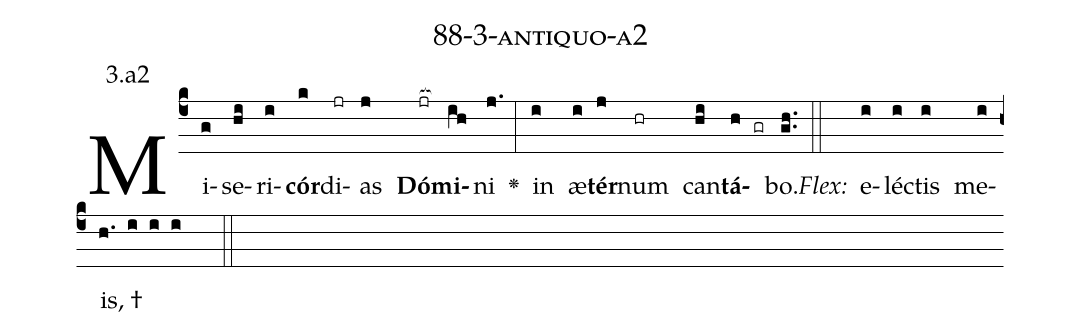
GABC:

name: 88-3-antiquo-a2;
annotation: 3.a2;
%%
(c4)Mi(g)se(hi)ri(i)<b>cór</b>(k)di(jr)as(j) <b>Dó</b>(jr[ocb:1{])<b>mi</b>(ih[ocb:0}])ni(j.) <v>\greheightstar</v>(:) in(i) æ(i)<b>tér</b>(j)num(hr) can(hi)<b>tá</b>(h gr)bo.(gh..) (::)
<i>Flex:</i>()  e(i)léc(i)tis(i) me(i)is, †(h. i i i  ::)

%E(i) u(i) o(j) u(hi) a(h) e.(gh..) (::)
